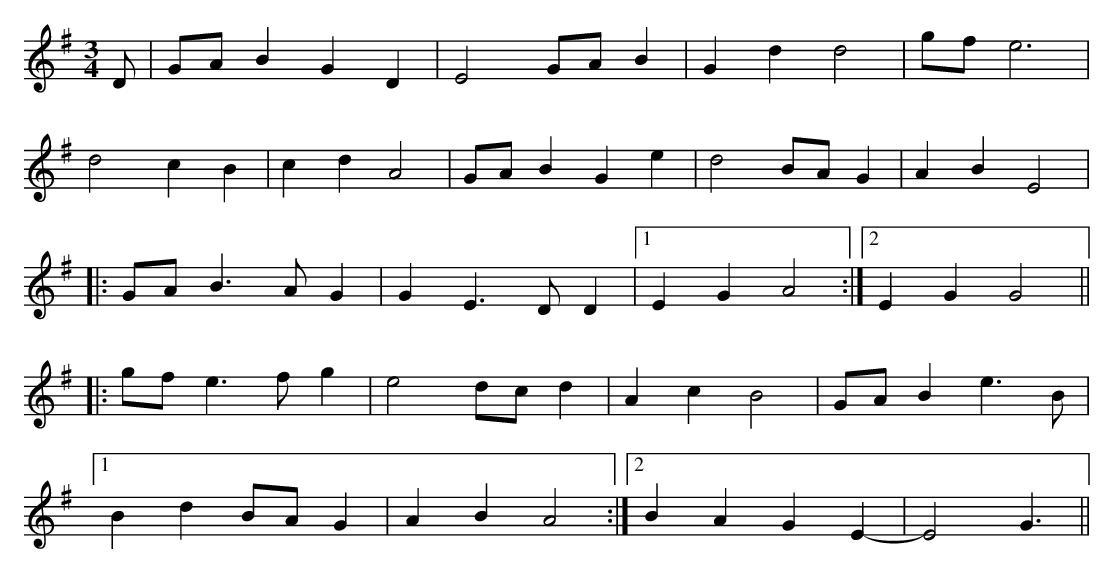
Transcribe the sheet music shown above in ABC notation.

X:1
M:3/4
K:G
D|GAB2G2D2|E4 GAB2|G2d2d4|gfe6|
d4c2B2|c2d2A4|GAB2G2e2|d4 BAG2|A2B2E4|
|:GAB3AG2|G2E3DD2|1 E2G2A4:|2 E2G2G4||
|:gfe3fg2|e4dcd2|A2c2B4|GAB2e3B|
[1 B2d2BAG2|A2B2A4:|2 B2A2G2E2-|E4G3||
